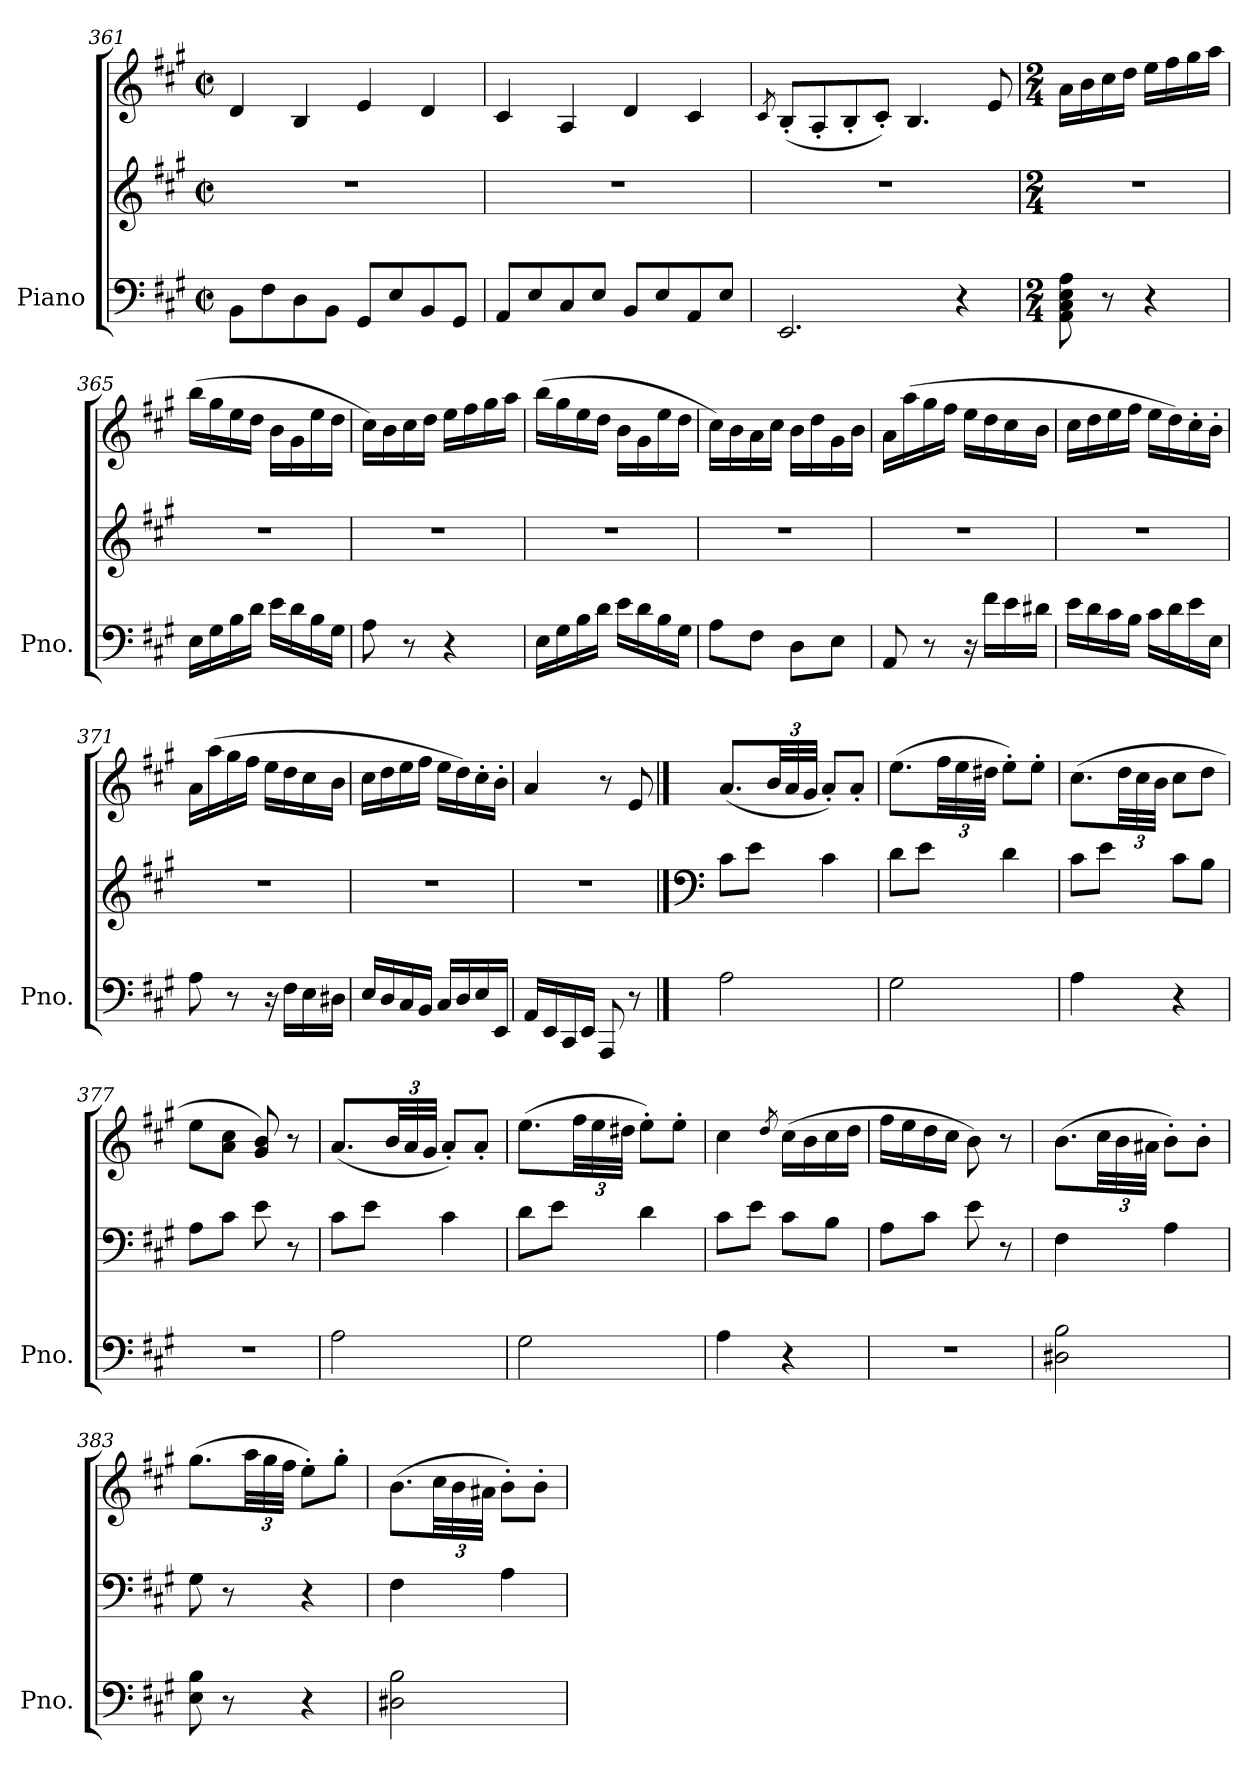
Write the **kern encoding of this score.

**kern	**kern	**kern
*part1	*part1	*part1
*staff3	*staff2	*staff1
*I"Piano	*	*
*I'Pno.	*	*
*clefF4	*clefG2	*clefG2
*k[f#c#g#]	*k[f#c#g#]	*k[f#c#g#]
*M4/4	*M4/4	*M4/4
*met(c|)	*met(c|)	*met(c|)
=361	=361	=361
8BB\L	1r	4d/
8F#\	.	.
8D\	.	4B/
8BB\J	.	.
8GG#/L	.	4e/
8E/	.	.
8BB/	.	4d/
8GG#/J	.	.
=362	=362	=362
8AA/L	1r	4c#/
8E/	.	.
8C#/	.	4A/
8E/J	.	.
8BB/L	.	4d/
8E/	.	.
8AA/	.	4c#/
8E/J	.	.
=363	=363	=363
.	.	8qc#/
2.EE/	1r	(<8B'/L
.	.	8A'/
.	.	8B'/
.	.	8c#'/J)
.	.	4.B/
4r	.	.
.	.	8e/
=364	=364	=364
*M2/4	*M2/4	*M2/4
8AA\ 8C#\ 8E\ 8A\	2r	16a\LL
.	.	16b\
8r	.	16cc#\
.	.	16dd\JJ
4r	.	16ee\LL
.	.	16ff#\
.	.	16gg#\
.	.	16aa\JJ
=365	=365	=365
16E\LL	2r	(>16bb\LL
16G#\	.	16gg#\
16B\	.	16ee\
16d\JJ	.	16dd\JJ
16e\LL	.	16b\LL
16d\	.	16g#\
16B\	.	16ee\
16G#\JJ	.	16dd\JJ
=366	=366	=366
8A\	2r	16cc#\LL)
.	.	16b\
8r	.	16cc#\
.	.	16dd\JJ
4r	.	16ee\LL
.	.	16ff#\
.	.	16gg#\
.	.	16aa\JJ
=367	=367	=367
16E\LL	2r	(>16bb\LL
16G#\	.	16gg#\
16B\	.	16ee\
16d\JJ	.	16dd\JJ
16e\LL	.	16b\LL
16d\	.	16g#\
16B\	.	16ee\
16G#\JJ	.	16dd\JJ
=368	=368	=368
8A\L	2r	16cc#\LL)
.	.	16b\
8F#\J	.	16a\
.	.	16cc#\JJ
8D\L	.	16b\LL
.	.	16dd\
8E\J	.	16g#\
.	.	16b\JJ
=369	=369	=369
8AA/	2r	16a\LL
.	.	(>16aa\
8r	.	16gg#\
.	.	16ff#\JJ
16r	.	16ee\LL
16f#\LL	.	16dd\
16e\	.	16cc#\
16d#X\JJ	.	16b\JJ
=370	=370	=370
16e\LL	2r	16cc#\LL
16d\	.	16dd\
16c#\	.	16ee\
16B\JJ	.	16ff#\JJ
16c#\LL	.	16ee\LL
16d\	.	16dd\)
16e\	.	16cc#'\
16E\JJ	.	16b'\JJ
=371	=371	=371
8A\	2r	16a\LL
.	.	(>16aa\
8r	.	16gg#\
.	.	16ff#\JJ
16r	.	16ee\LL
16F#\LL	.	16dd\
16E\	.	16cc#\
16D#X\JJ	.	16b\JJ
=372	=372	=372
16E/LL	2r	16cc#\LL
16D/	.	16dd\
16C#/	.	16ee\
16BB/JJ	.	16ff#\JJ
16C#/LL	.	16ee\LL
16D/	.	16dd\)
16E/	.	16cc#'\
16EE/JJ	.	16b'\JJ
=373	=373	=373
16AA/LL	2r	4a/
16EE/	.	.
16CC#/	.	.
16EE/JJ	.	.
8AAA/	.	8r
8r	.	8e/
==374	==374	==374
*	*clefF4	*
2A\	8c#\L	(<8.a/L
.	8e\J	.
*	*	*Xbrackettup
.	.	48b/LL
.	.	48a/
.	.	48g#/JJJ
.	4c#\	8a'/L)
.	.	8a'/J
=375	=375	=375
2G#\	8d\L	(>8.ee\L
.	8e\J	.
.	.	48ff#\LL
.	.	48ee\
.	.	48dd#X\JJJ
.	4d\	8ee'\L)
.	.	8ee'\J
=376	=376	=376
4A\	8c#\L	(>8.cc#\L
.	8e\J	.
.	.	48dd\LL
.	.	48cc#\
.	.	48b\JJJ
4r	8c#\L	8cc#\L
.	8B\J	8dd\J
=377	=377	=377
2r	8A\L	8ee\L
.	8c#\J	8a\ 8cc#\J
.	8e\	8g#/ 8b/)
.	8r	8r
=378	=378	=378
2A\	8c#\L	(<8.a/L
.	8e\J	.
.	.	48b/LL
.	.	48a/
.	.	48g#/JJJ
.	4c#\	8a'/L)
.	.	8a'/J
=379	=379	=379
2G#\	8d\L	(>8.ee\L
.	8e\J	.
.	.	48ff#\LL
.	.	48ee\
.	.	48dd#X\JJJ
.	4d\	8ee'\L)
.	.	8ee'\J
=380	=380	=380
4A\	8c#\L	4cc#\
.	8e\J	.
.	.	8qdd/
4r	8c#\L	(>16cc#\LL
.	.	16b\
.	8B\J	16cc#\
.	.	16dd\JJ
=381	=381	=381
2r	8A\L	16ff#\LL
.	.	16ee\
.	8c#\J	16dd\
.	.	16cc#\JJ
.	8e\	8b\)
.	8r	8r
=382	=382	=382
2D#X\ 2B\	4F#\	(>8.b\L
.	.	48cc#\LL
.	.	48b\
.	.	48a#X\JJJ
.	4A\	8b'\L)
.	.	8b'\J
=383	=383	=383
8E\ 8B\	8G#\	(>8.gg#\L
8r	8r	.
.	.	48aa\LL
.	.	48gg#\
.	.	48ff#\JJJ
4r	4r	8ee'\L)
.	.	8gg#'\J
=384	=384	=384
2D#X\ 2B\	4F#\	(>8.b\L
.	.	48cc#\LL
.	.	48b\
.	.	48a#X\JJJ
.	4A\	8b'\L)
.	.	8b'\J
=	=	=
*-	*-	*-
